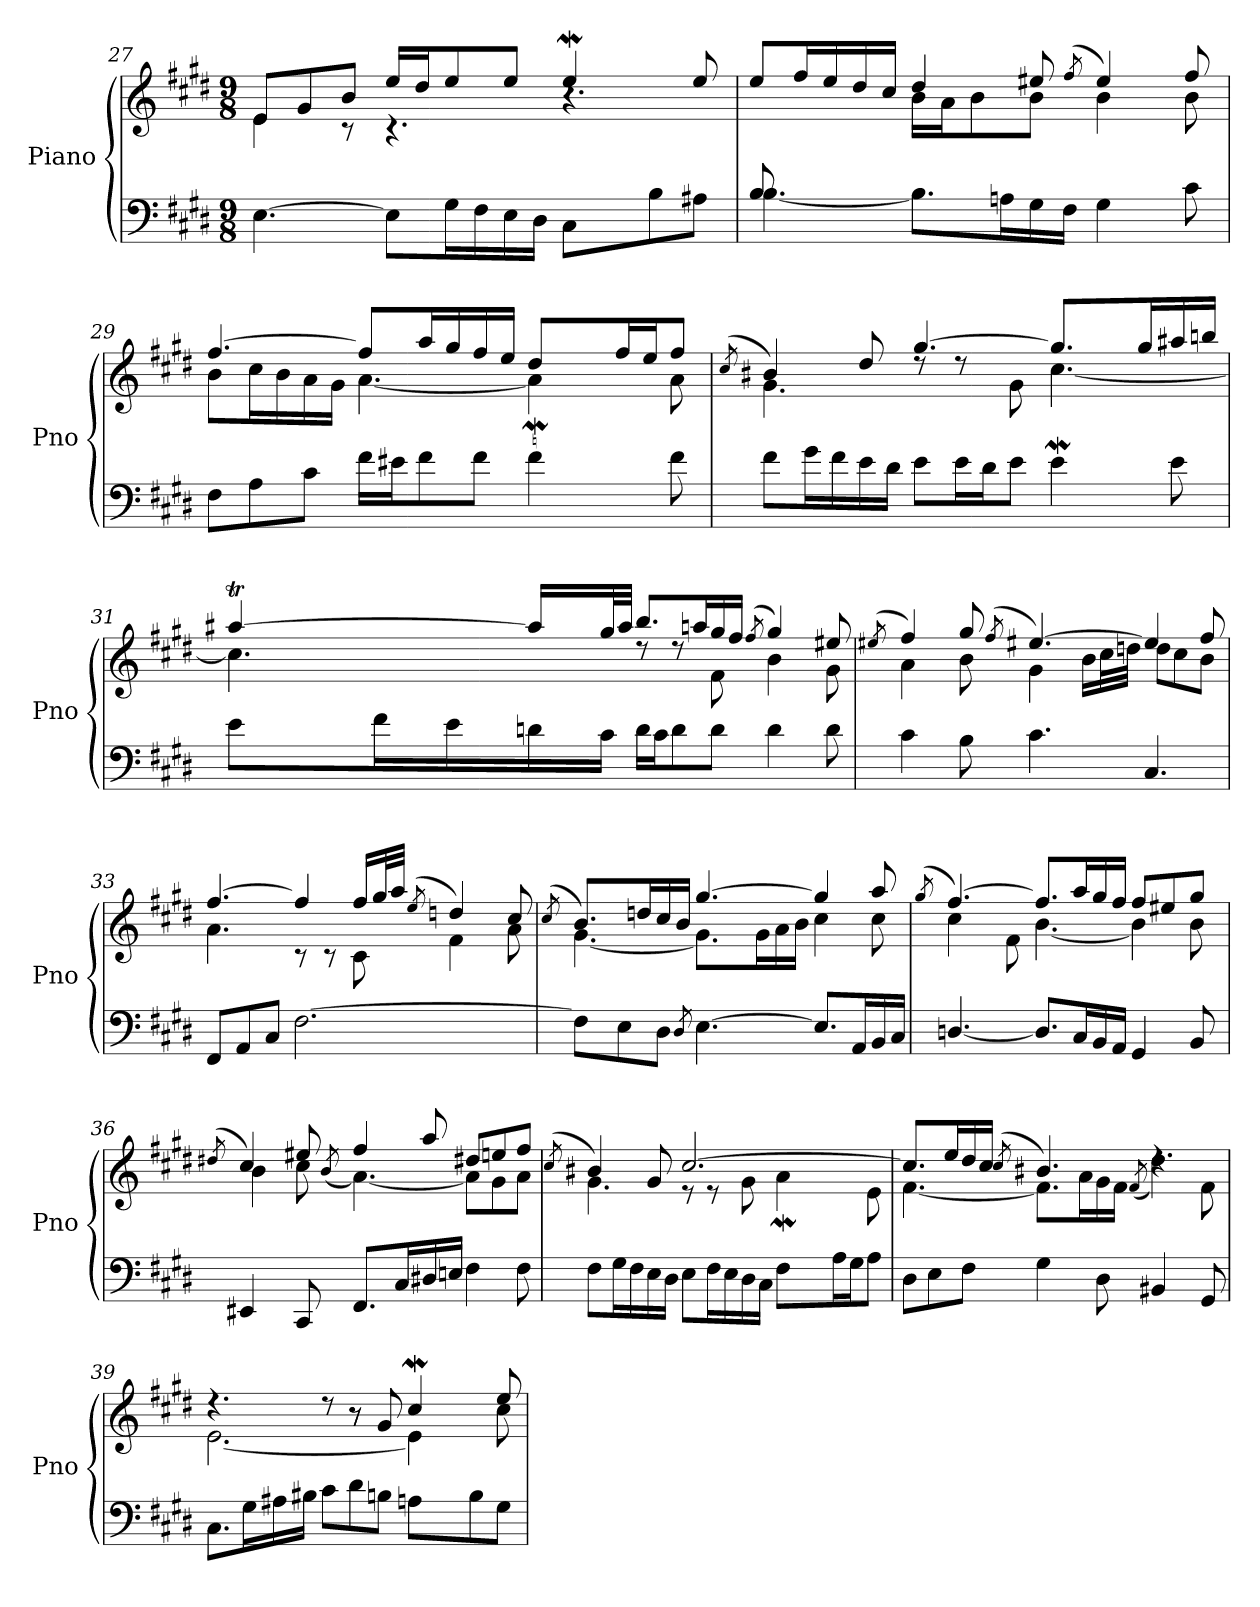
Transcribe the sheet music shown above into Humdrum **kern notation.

**kern	**kern
*part1	*part1
*staff2	*staff1
*I"Piano	*
*I'Pno	*
*clefF4	*clefG2
*k[f#c#g#d#]	*k[f#c#g#d#]
*M9/8	*M9/8
=27	=27
*	*^
*	*	*^
[4.E\	8e/L	4e\	2.ryy
.	8g#/	.	.
.	8b/J	8r	.
8E\L]	16ee/LL	4.r	.
.	16dd#/J	.	.
16G#\L	8ee/	.	.
16F#\	.	.	.
16E\	8ee/J	.	.
16D#\JJ	.	.	.
8C#\L	4eew/	4.r	64ee!yy
.	.	.	64dd#!yy
.	.	.	8..ee!yy
8B\	.	.	.
8A#X\J	8ee/	.	8ryy
=28	=28	=28	=28
*^	*	*	*
8B/L	[4.B\	8ee/L	8ryy	2.ryy
1ryy	.	16ff#/L	8d#\	.
.	.	16ee/	.	.
.	.	16dd#/	8f#\J	.
.	.	16cc#/JJ	.	.
.	8.B\L]	4dd#/	16b\LL	.
.	.	.	16a\J	.
.	.	.	8b\	.
.	16An\L	.	.	.
.	16G#\	8ee#X/	8b\J	.
.	16F#\JJ	.	.	.
.	.	(>8qff#/	.	.
.	4G#\	4ee#/)	4b\	8ff#!yy
.	.	.	.	8ee#!yy
.	8c#\	8ff#/	8b\	8ryy
*	*	*	*v	*v
!!LO:LB:g=z
=29	=29	=29	=29
8F#\L	2.ryy	[4.ff#/	8b\L
8A\	.	.	16cc#\L
.	.	.	16b\
8c#\J	.	.	16a\
.	.	.	16g#\JJ
16f#\LL	.	8ff#/L]	[4.a\
16e#X\J	.	.	.
8f#\	.	16aa/L	.
.	.	16gg#/	.
8f#\J	.	16ff#/	.
.	.	16ee/JJ	.
4f#W\	64f#!yy	8dd#/L	4a\]
.	64e#!yy	.	.
.	8..f#!yy	.	.
.	.	16ff#/L	.
.	.	16ee/J	.
8f#\	8ryy	8ff#/J	8a\
*	*	*v	*v
=30	=30	=30
.	.	(>8qcc#/
*	*	*^
*	*	*	*^
8f#\L	2.ryy	4b#X/)	4.g#\	8cc#!yy
16g#\L	.	.	.	8b#!yy
16f#\	.	.	.	.
16e\	.	8dd#/	.	2..ryy
16d#\JJ	.	.	.	.
8e\L	.	[4.gg#/	8rdd	.
16e\L	.	.	8rdd	.
16d#\J	.	.	.	.
8e\J	.	.	8g#\	.
4ew\	64e!yy	8.gg#/L]	[4.cc#\	.
.	64d#!yy	.	.	.
.	8..e!yy	.	.	.
.	.	16gg#/L	.	.
8e\	8ryy	16aa#X/	.	.
.	.	16bbn/JJ	.	.
*v	*v	*	*	*
=31	=31	=31	=31
8e\L	[4aa#Xt/	4.cc#\]	64bb!yy
.	.	.	64aa#!yy
.	.	.	64bb!yy
.	.	.	64aa#!yy
.	.	.	64bb!yy
.	.	.	64aa#!yy
.	.	.	64bb!yy
.	.	.	64aa#!yy
16f#\L	.	.	64bb!yy
.	.	.	64aa#!yy
.	.	.	64bb!yy
.	.	.	64aa#!yy
16e\	.	.	64bb!yy
.	.	.	64aa#!yy
.	.	.	64bb!yy
.	.	.	64aa#!yy
16dn\	16aa#/LL]	.	64bb!yy
.	.	.	64aa#!yy
.	.	.	64bb!yy
.	.	.	64aa#!yy
16c#\JJ	32gg#/L	.	4..ryy
.	32aa#/JJJ	.	.
16d\LL	8.bb/L	8rdd	.
16c#\J	.	.	.
8d\	.	8rdd	.
.	16aan/L	.	.
8d\J	16gg#/	8f#\	.
.	16ff#/JJ	.	.
.	(>8qff#/	.	.
4d\	4gg#/)	4b\	8ff#!yy
.	.	.	8gg#!yy
8d\	8ee#X/	8g#\	8ryy
!!LO:LB:g=z	!!	!!
=32	=32	=32	=32
.	(>8qee#X/	.	.
4c#\	4ff#/)	4a\	8ee#!yy
.	.	.	8ff#!yy
8B\	8gg#/	8b\	8ryy
.	(>8qff#/	.	.
4.c#\	[4.ee#X/)	4g#\	8ff#!yy
.	.	.	2ee#!yy
.	.	16b\LL	.
.	.	32cc#\L	.
.	.	32ddn\JJJ	.
4.C#/	4ee#/]	8dd\L	.
.	.	8cc#\	.
.	8ff#/	8b\J	8ryy
=33	=33	=33	=33
8FF#/L	[4.ff#/	4.a\	2.ryy
8AA/	.	.	.
8C#/J	.	.	.
[2.F#\	4ff#/]	8r	.
.	.	8r	.
.	16ff#/LL	8c#\	.
.	32gg#/L	.	.
.	32aa/JJJ	.	.
.	(>8qee/	.	.
.	4ddn/)	4f#\	8ee!yy
.	.	.	8dd!yy
.	8cc#/	8a\	8ryy
=34	=34	=34	=34
.	(>8qcc#/	.	.
*^	*	*	*
8F#\L]	4.ryy	8.b/L)	[4.g#\	16cc#!yy
.	.	.	.	8b!yy
8E\	.	.	.	.
.	.	16ddn/L	.	2...ryy
8D#\J	.	16cc#/	.	.
.	.	16b/JJ	.	.
8qD#/	.	.	.	.
[4.E\	8D#!yy	[4.gg#/	8.g#\L]	.
.	4..E!yy	.	.	.
.	.	.	16g#\L	.
.	.	.	16a\	.
.	.	.	16b\JJ	.
8.E/L]	.	4gg#/]	4cc#\	.
16AA/L	8.ryy	.	.	.
16BB/	.	8aa/	8cc#\	.
16C#/JJ	.	.	.	.
*v	*v	*	*	*
!!LO:PB:g=z	!!	!!
=35	=35	=35	=35
.	(>8qgg#/	.	.
[4.Dn/	[4.ff#/)	4cc#\	8gg#!yy
.	.	.	4..ff#!yy
.	.	8f#\	.
8.D/L]	8.ff#/L]	[4.b\	.
16C#/L	16aa/L	.	2ryy
16BB/	16gg#/	.	.
16AA/JJ	16ff#/JJ	.	.
4GG#/	8ff#/L	4b\]	.
.	8ee#X/	.	.
8BB/	8gg#/J	8b\	.
.	.	.	16ryy
=36	=36	=36	=36
.	(8qdd#X/	.	.
4EE#X/	4cc#/)	4b\	8dd#!yy
.	.	.	8cc#!yy
8CC#/	8ee#X/	8cc#\	8ryy
.	.	(8qb/	.
8.FF#/L	4ff#/	[4.a\)	8b!yy
.	.	.	4.a!yy
16C#/L	.	.	.
16D#X/	8aa/	.	.
16En/JJ	.	.	.
4F#\	8dd#X/L	8a\L]	.
.	8een/	8g#\	4ryy
8F#\	8ff#/J	8a\J	.
=37	=37	=37	=37
.	(>8qcc#/	.	.
8F#\L	4b#X/)	4.g#\	8cc#!yy
16G#\L	.	.	8b#!yy
16F#\	.	.	.
16E\	8g#/	.	2ryy
16D#\JJ	.	.	.
8E\L	[2.cc#/	8r	.
16F#\L	.	8r	.
16E\	.	.	.
16D#\	.	8g#\	.
16C#\JJ	.	.	.
8F#\L	.	4aw\	64a!yy
.	.	.	64g#!yy
.	.	.	8..a!yy
16A\L	.	.	.
16G#\J	.	.	.
8A\J	.	8e\	8ryy
!!LO:LB:g=z	!!	!!
=38	=38	=38	=38
8D#\L	8.cc#/L]	[4.f#\	4.ryy
8E\	.	.	.
.	16ee/L	.	.
8F#\J	16dd#/	.	.
.	16cc#/JJ	.	.
.	(>8qcc#/	.	.
4G#\	4.b#X/)	8.f#\L]	8cc#!yy
.	.	.	8b#!yy
.	.	16a\L	.
8D#\	.	16g#\	8ryy
.	.	16f#\JJ	.
.	.	(>8qf#/	.
4BB#X/	4.rdd	4dd#\)	8f#!yy
.	.	.	8dd#!yy
8GG#/	.	8f#\	8ryy
=39	=39	=39	=39
8.C#\L	4.r	[2.e\	2ryy
16G#\L	.	.	.
16A#X\	.	.	.
16B#X\JJ	.	.	.
8c#\L	8r	.	.
8d#\	8r	.	8r
8Bn\J	8g#/	.	8ryy
8An\L	4cc#W/	4e\]	64cc#!yy
.	.	.	64b!yy
.	.	.	8..cc#!yy
8B\	.	.	.
8G#\J	8ee/	8cc#\	8ryy
*	*v	*v	*v
=	=
*-	*-
